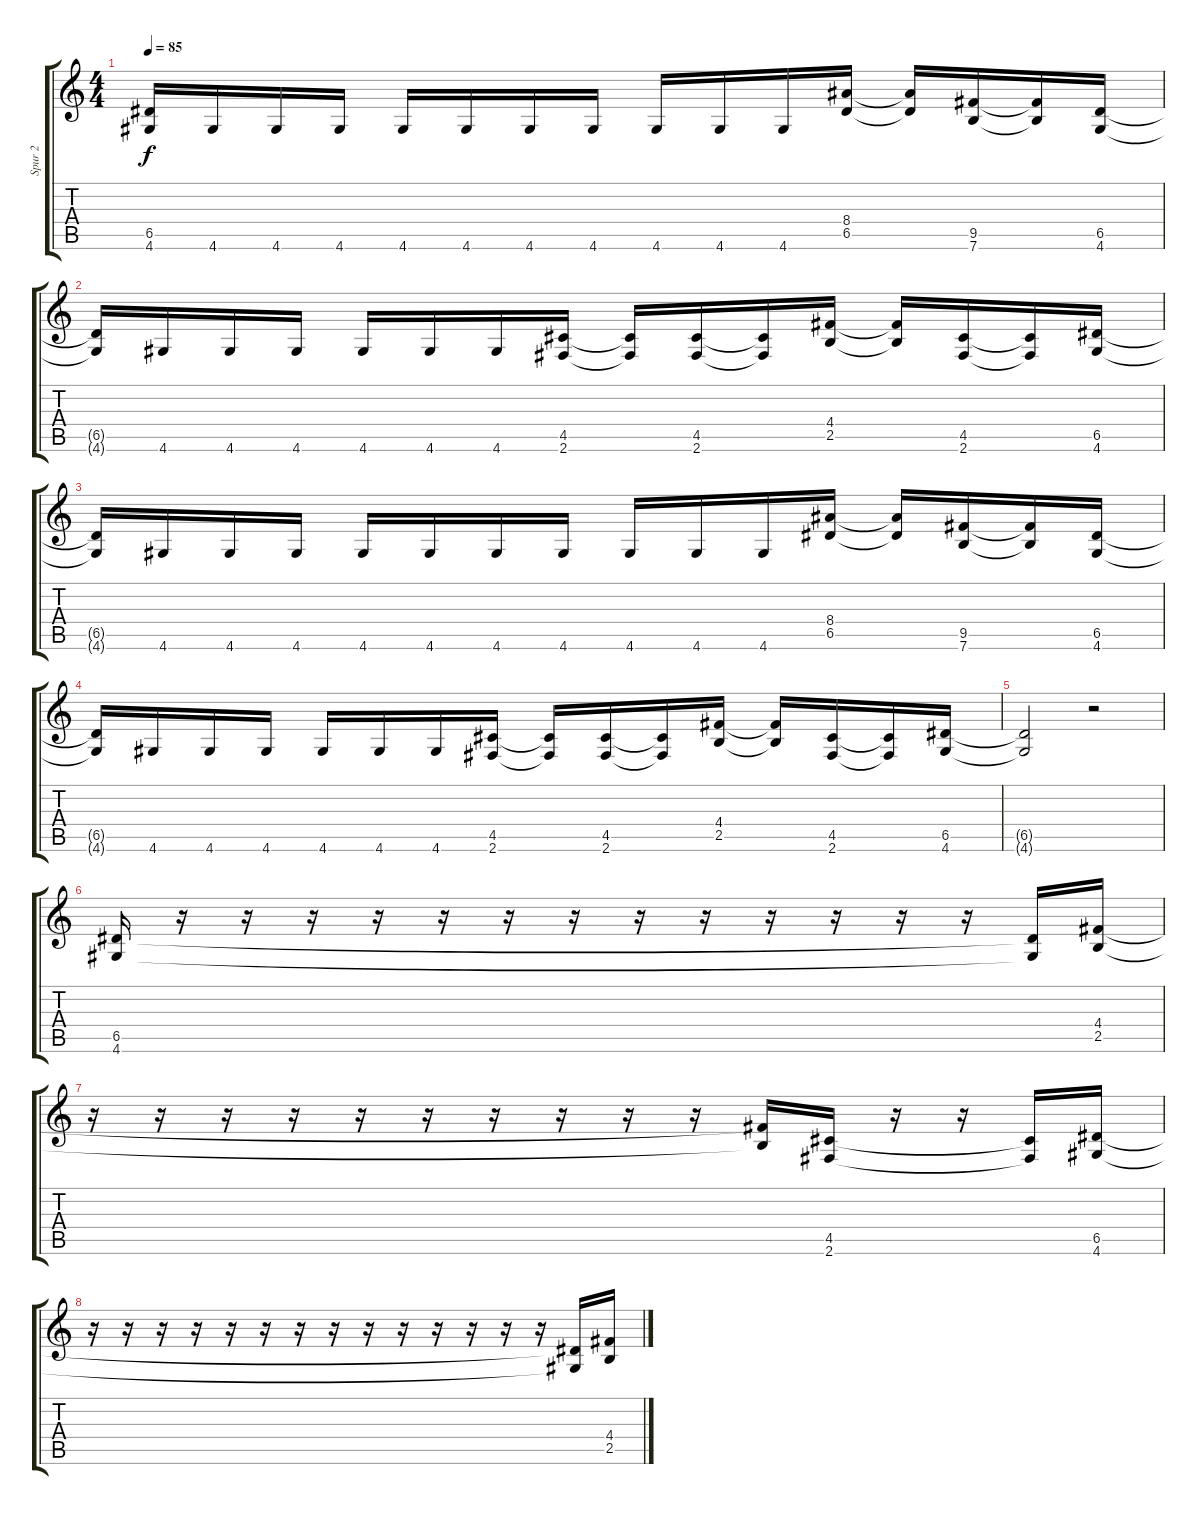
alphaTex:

\track ("Spur 2" "Spur 2") {instrument distortionguitar}
\staff {score tabs}
\tuning (E4 B3 G3 D3 A2 E2) {hide}
\ts (4 4)
\tempo 85
\clef g2
\ks c
(6.5{t} 4.6{t}).16{dy f} 4.6.16 4.6.16 4.6.16 4.6.16 4.6.16 4.6.16 4.6.16 4.6.16 4.6.16 4.6.16 (8.4 6.5).16 (8.4{t} 6.5{t}).16 (9.5 7.6).16 (9.5{t} 7.6{t}).16 (6.5 4.6).16 |
(6.5{t} 4.6{t}).16 4.6.16 4.6.16 4.6.16 4.6.16 4.6.16 4.6.16 (4.5 2.6).16 (4.5{t} 2.6{t}).16 (4.5 2.6).16 (4.5{t} 2.6{t}).16 (4.4 2.5).16 (4.4{t} 2.5{t}).16 (4.5 2.6).16 (4.5{t} 2.6{t}).16 (6.5 4.6).16 |
(6.5{t} 4.6{t}).16 4.6.16 4.6.16 4.6.16 4.6.16 4.6.16 4.6.16 4.6.16 4.6.16 4.6.16 4.6.16 (8.4 6.5).16 (8.4{t} 6.5{t}).16 (9.5 7.6).16 (9.5{t} 7.6{t}).16 (6.5 4.6).16 |
(6.5{t} 4.6{t}).16 4.6.16 4.6.16 4.6.16 4.6.16 4.6.16 4.6.16 (4.5 2.6).16 (4.5{t} 2.6{t}).16 (4.5 2.6).16 (4.5{t} 2.6{t}).16 (4.4 2.5).16 (4.4{t} 2.5{t}).16 (4.5 2.6).16 (4.5{t} 2.6{t}).16 (6.5 4.6).16 |
(6.5{t} 4.6{t}).2 r.2 |
(6.5 4.6).16 r.16 r.16 r.16 r.16 r.16 r.16 r.16 r.16 r.16 r.16 r.16 r.16 r.16 (6.5{t} 4.6{t}).16 (4.4 2.5).16 |
r.16 r.16 r.16 r.16 r.16 r.16 r.16 r.16 r.16 r.16 (4.4{t} 2.5{t}).16 (4.5 2.6).16 r.16 r.16 (4.5{t} 2.6{t}).16 (6.5 4.6).16 |
r.16 r.16 r.16 r.16 r.16 r.16 r.16 r.16 r.16 r.16 r.16 r.16 r.16 r.16 (6.5{t} 4.6{t}).16 (4.4 2.5).16
